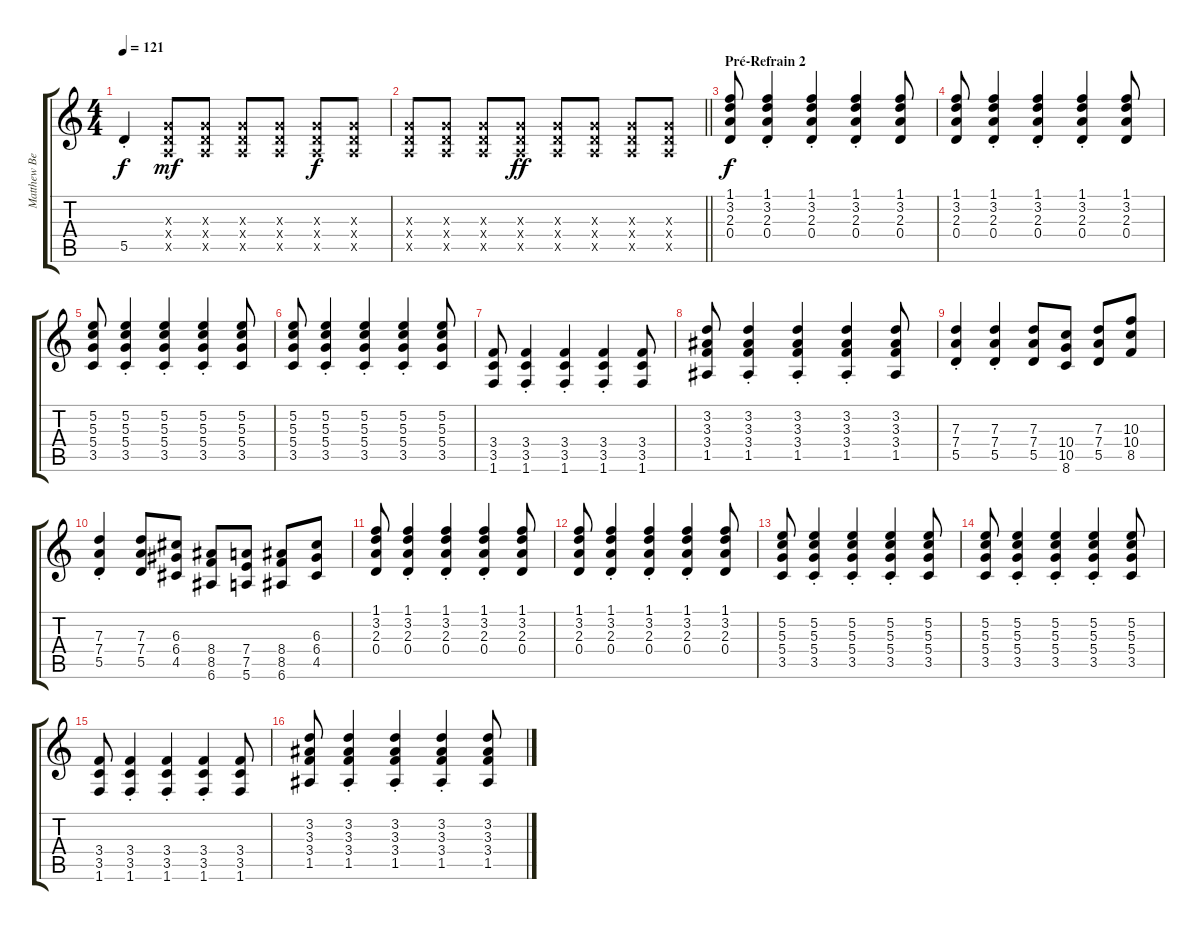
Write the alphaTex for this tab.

\track ("Matthew Bellamy" "Matthew Be") {instrument distortionguitar}
\staff {score tabs}
\tuning (E4 B3 G3 D3 A2 E2) {hide}
\ts (4 4)
\tempo 121
\clef g2
\ks c
5.5{st}.4{dy f} (0.3{x} 0.4{x} 0.5{x}).8{dy mf} (0.3{x} 0.4{x} 0.5{x}).8 (0.3{x} 0.4{x} 0.5{x}).8 (0.3{x} 0.4{x} 0.5{x}).8 (0.3{x} 0.4{x} 0.5{x}).8{dy f} (0.3{x} 0.4{x} 0.5{x}).8 |
\barLineRight lightlight
(0.3{x} 0.4{x} 0.5{x}).8 (0.3{x} 0.4{x} 0.5{x}).8 (0.3{x} 0.4{x} 0.5{x}).8 (0.3{x} 0.4{x} 0.5{x}).8{dy ff} (0.3{x} 0.4{x} 0.5{x}).8 (0.3{x} 0.4{x} 0.5{x}).8 (0.3{x} 0.4{x} 0.5{x}).8 (0.3{x} 0.4{x} 0.5{x}).8 |
\section ("" "Pré-Refrain 2")
(1.1 3.2 2.3 0.4).8{dy f} (1.1{st} 3.2{st} 2.3{st} 0.4{st}).4 (1.1{st} 3.2{st} 2.3{st} 0.4{st}).4 (1.1{st} 3.2{st} 2.3{st} 0.4{st}).4 (1.1 3.2 2.3 0.4).8 |
(1.1 3.2 2.3 0.4).8 (1.1{st} 3.2{st} 2.3{st} 0.4{st}).4 (1.1{st} 3.2{st} 2.3{st} 0.4{st}).4 (1.1{st} 3.2{st} 2.3{st} 0.4{st}).4 (1.1 3.2 2.3 0.4).8 |
(5.2 5.3 5.4 3.5).8 (5.2{st} 5.3{st} 5.4{st} 3.5{st}).4 (5.2{st} 5.3{st} 5.4{st} 3.5{st}).4 (5.2{st} 5.3{st} 5.4{st} 3.5{st}).4 (5.2 5.3 5.4 3.5).8 |
(5.2 5.3 5.4 3.5).8 (5.2{st} 5.3{st} 5.4{st} 3.5{st}).4 (5.2{st} 5.3{st} 5.4{st} 3.5{st}).4 (5.2{st} 5.3{st} 5.4{st} 3.5{st}).4 (5.2 5.3 5.4 3.5).8 |
(3.4 3.5 1.6).8 (3.4{st} 3.5{st} 1.6{st}).4 (3.4{st} 3.5{st} 1.6{st}).4 (3.4{st} 3.5{st} 1.6{st}).4 (3.4 3.5 1.6).8 |
(3.2 3.3 3.4 1.5).8 (3.2{st} 3.3{st} 3.4{st} 1.5{st}).4 (3.2{st} 3.3{st} 3.4{st} 1.5{st}).4 (3.2{st} 3.3{st} 3.4{st} 1.5{st}).4 (3.2 3.3 3.4 1.5).8 |
(7.3{st} 7.4{st} 5.5{st}).4 (7.3{st} 7.4{st} 5.5{st}).4 (7.3 7.4 5.5).8 (10.4 10.5 8.6).8 (7.3 7.4 5.5).8 (10.3 10.4 8.5).8 |
(7.3{st} 7.4{st} 5.5{st}).4 (7.3 7.4 5.5).8 (6.3 6.4 4.5).8 (8.4 8.5 6.6).8 (7.4 7.5 5.6).8 (8.4 8.5 6.6).8 (6.3 6.4 4.5).8 |
(1.1 3.2 2.3 0.4).8 (1.1{st} 3.2{st} 2.3{st} 0.4{st}).4 (1.1{st} 3.2{st} 2.3{st} 0.4{st}).4 (1.1{st} 3.2{st} 2.3{st} 0.4{st}).4 (1.1 3.2 2.3 0.4).8 |
(1.1 3.2 2.3 0.4).8 (1.1{st} 3.2{st} 2.3{st} 0.4{st}).4 (1.1{st} 3.2{st} 2.3{st} 0.4{st}).4 (1.1{st} 3.2{st} 2.3{st} 0.4{st}).4 (1.1 3.2 2.3 0.4).8 |
(5.2 5.3 5.4 3.5).8 (5.2{st} 5.3{st} 5.4{st} 3.5{st}).4 (5.2{st} 5.3{st} 5.4{st} 3.5{st}).4 (5.2{st} 5.3{st} 5.4{st} 3.5{st}).4 (5.2 5.3 5.4 3.5).8 |
(5.2 5.3 5.4 3.5).8 (5.2{st} 5.3{st} 5.4{st} 3.5{st}).4 (5.2{st} 5.3{st} 5.4{st} 3.5{st}).4 (5.2{st} 5.3{st} 5.4{st} 3.5{st}).4 (5.2 5.3 5.4 3.5).8 |
(3.4 3.5 1.6).8 (3.4{st} 3.5{st} 1.6{st}).4 (3.4{st} 3.5{st} 1.6{st}).4 (3.4{st} 3.5{st} 1.6{st}).4 (3.4 3.5 1.6).8 |
(3.2 3.3 3.4 1.5).8 (3.2{st} 3.3{st} 3.4{st} 1.5{st}).4 (3.2{st} 3.3{st} 3.4{st} 1.5{st}).4 (3.2{st} 3.3{st} 3.4{st} 1.5{st}).4 (3.2 3.3 3.4 1.5).8
